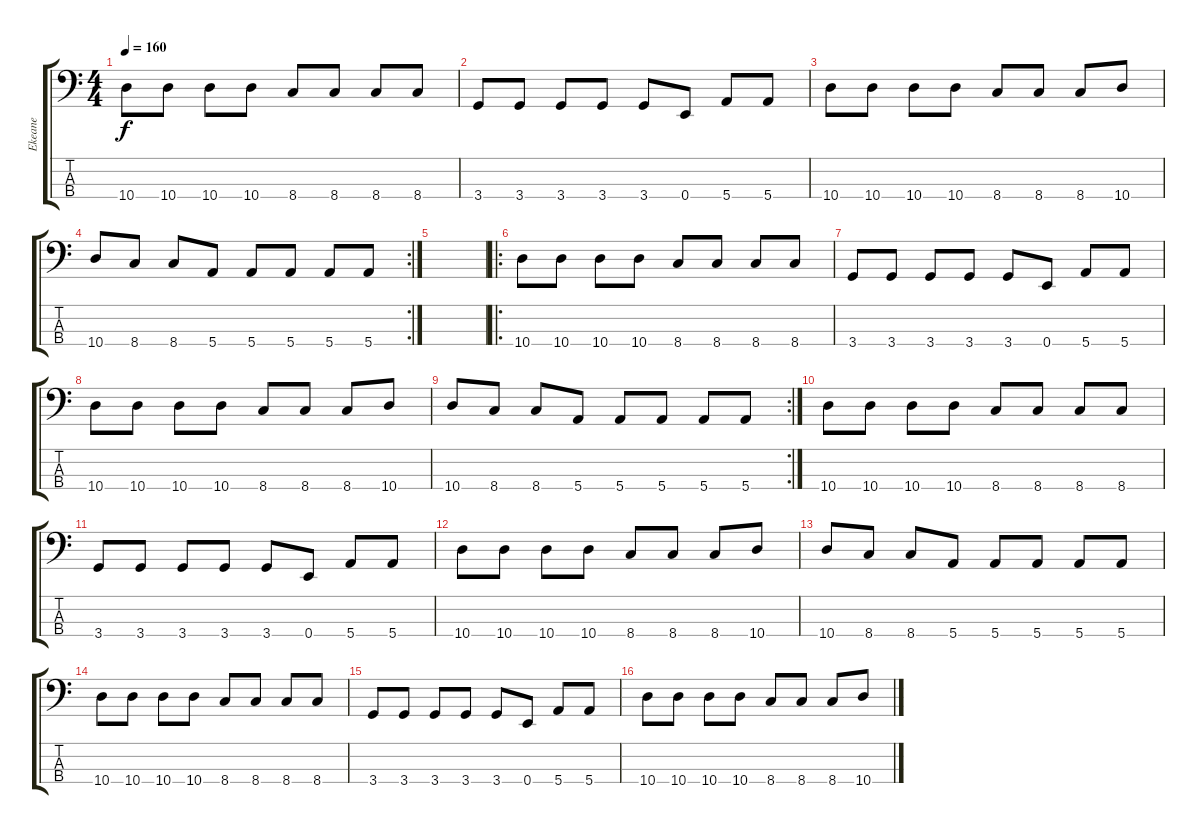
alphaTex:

\track ("Ekeane" "Ekeane") {instrument electricbassfinger}
\staff {score tabs}
\tuning (G2 D2 A1 E1) {hide}
\ts (4 4)
\tempo 160
\clef f4
\ks c
10.4.8{dy f instrument electricbassfinger} 10.4.8 10.4.8 10.4.8 8.4.8 8.4.8 8.4.8 8.4.8 |
3.4.8 3.4.8 3.4.8 3.4.8 3.4.8 0.4.8 5.4.8 5.4.8 |
10.4.8 10.4.8 10.4.8 10.4.8 8.4.8 8.4.8 8.4.8 10.4.8 |
\rc 2
10.4.8 8.4.8 8.4.8 5.4.8 5.4.8 5.4.8 5.4.8 5.4.8 |
|
\ro
10.4.8 10.4.8 10.4.8 10.4.8 8.4.8 8.4.8 8.4.8 8.4.8 |
3.4.8 3.4.8 3.4.8 3.4.8 3.4.8 0.4.8 5.4.8 5.4.8 |
10.4.8 10.4.8 10.4.8 10.4.8 8.4.8 8.4.8 8.4.8 10.4.8 |
\rc 2
10.4.8 8.4.8 8.4.8 5.4.8 5.4.8 5.4.8 5.4.8 5.4.8 |
10.4.8 10.4.8 10.4.8 10.4.8 8.4.8 8.4.8 8.4.8 8.4.8 |
3.4.8 3.4.8 3.4.8 3.4.8 3.4.8 0.4.8 5.4.8 5.4.8 |
10.4.8 10.4.8 10.4.8 10.4.8 8.4.8 8.4.8 8.4.8 10.4.8 |
10.4.8 8.4.8 8.4.8 5.4.8 5.4.8 5.4.8 5.4.8 5.4.8 |
10.4.8 10.4.8 10.4.8 10.4.8 8.4.8 8.4.8 8.4.8 8.4.8 |
3.4.8 3.4.8 3.4.8 3.4.8 3.4.8 0.4.8 5.4.8 5.4.8 |
10.4.8 10.4.8 10.4.8 10.4.8 8.4.8 8.4.8 8.4.8 10.4.8
